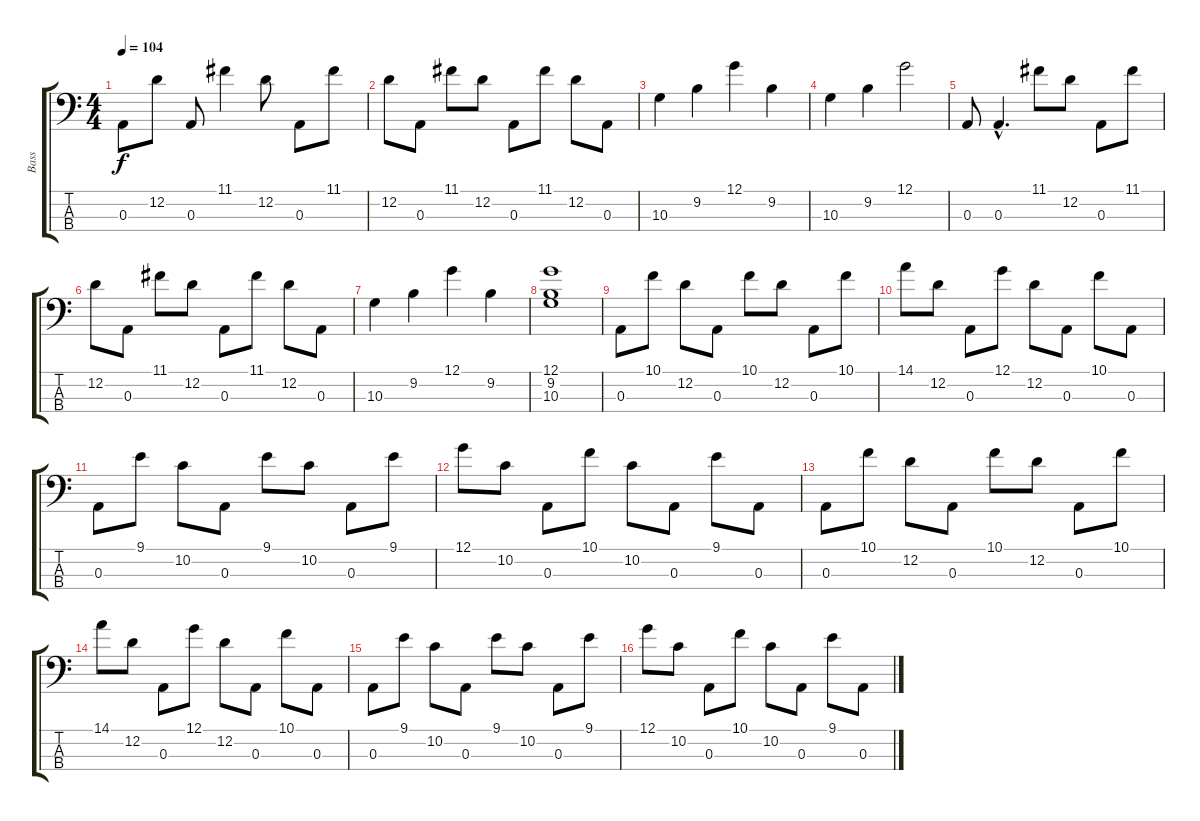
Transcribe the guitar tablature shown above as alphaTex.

\track ("Bass" "Bass") {instrument electricbasspick}
\staff {score tabs}
\tuning (G2 D2 A1 E1) {hide}
\ts (4 4)
\tempo 104
\clef f4
\ks c
0.3.8{dy f} 12.2.8 0.3.8 11.1.4 12.2.8 0.3.8 11.1.8 |
12.2.8 0.3.8 11.1.8 12.2.8 0.3.8 11.1.8 12.2.8 0.3.8 |
10.3.4 9.2.4 12.1.4 9.2.4 |
10.3.4 9.2.4 12.1.2 |
0.3.8 0.3{hac}.4{d} 11.1.8 12.2.8 0.3.8 11.1.8 |
12.2.8 0.3.8 11.1.8 12.2.8 0.3.8 11.1.8 12.2.8 0.3.8 |
10.3.4 9.2.4 12.1.4 9.2.4 |
(12.1 9.2 10.3).1 |
0.3.8 10.1.8 12.2.8 0.3.8 10.1.8 12.2.8 0.3.8 10.1.8 |
14.1.8 12.2.8 0.3.8 12.1.8 12.2.8 0.3.8 10.1.8 0.3.8 |
0.3.8 9.1.8 10.2.8 0.3.8 9.1.8 10.2.8 0.3.8 9.1.8 |
12.1.8 10.2.8 0.3.8 10.1.8 10.2.8 0.3.8 9.1.8 0.3.8 |
0.3.8 10.1.8 12.2.8 0.3.8 10.1.8 12.2.8 0.3.8 10.1.8 |
14.1.8 12.2.8 0.3.8 12.1.8 12.2.8 0.3.8 10.1.8 0.3.8 |
0.3.8 9.1.8 10.2.8 0.3.8 9.1.8 10.2.8 0.3.8 9.1.8 |
12.1.8 10.2.8 0.3.8 10.1.8 10.2.8 0.3.8 9.1.8 0.3.8
